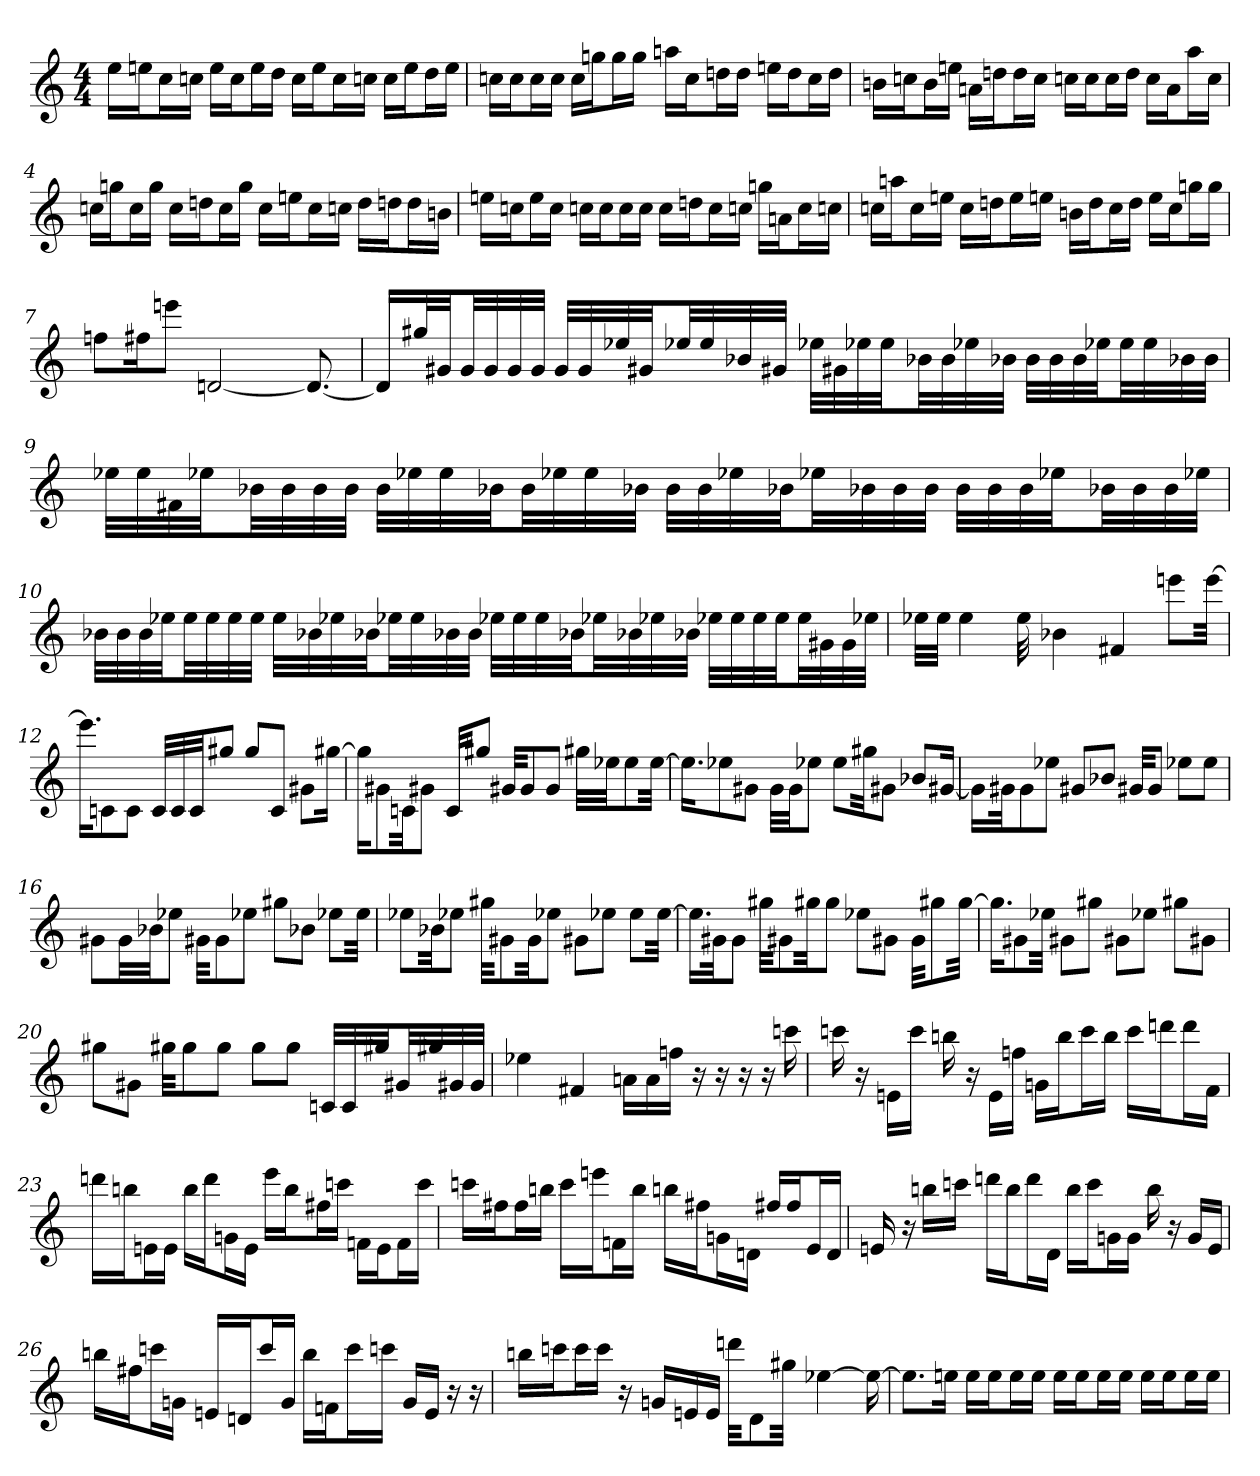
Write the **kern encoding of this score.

**kern
*part1
*staff1
*clefG2
*M4/4
=1
16ee\LL
16een\J
16cc\L
16ccn\JJ
16ee\LL
16cc\J
16ee\L
16dd\JJ
16cc\LL
16ee\J
16cc\L
16ccn\JJ
16cc\LL
16ee\J
16dd\L
16ee\JJ
=2
16ccn\LL
16cc\J
16cc\L
16cc\JJ
16cc\LL
16ggn\J
16gg\L
16gg\JJ
16aan\LL
16cc\J
16ddn\L
16dd\JJ
16een\LL
16dd\J
16cc\L
16dd\JJ
=3
16bn\LL
16ccn\J
16b\L
16een\JJ
16an\LL
16ddn\J
16dd\L
16cc\JJ
16ccn\LL
16cc\J
16cc\L
16dd\JJ
16cc\LL
16a\J
16aa\L
16cc\JJ
=4
16ccn\LL
16ggn\J
16cc\L
16gg\JJ
16cc\LL
16ddn\J
16cc\L
16gg\JJ
16cc\LL
16een\J
16cc\L
16ccn\JJ
16dd\LL
16ddn\J
16dd\L
16bn\JJ
=5
16een\LL
16ccn\J
16ee\L
16cc\JJ
16ccn\LL
16cc\J
16cc\L
16cc\JJ
16cc\LL
16ddn\J
16cc\L
16ccn\JJ
16ggn\LL
16an\J
16cc\L
16ccn\JJ
=6
16ccn\LL
16aan\J
16cc\L
16een\JJ
16cc\LL
16ddn\J
16ee\L
16een\JJ
16bn\LL
16dd\J
16cc\L
16dd\JJ
16ee\LL
16cc\J
16ggn\L
16gg\JJ
=7
8ffn\L
16ff#X\K
8eeen\J
[2dn
8.d_
=8
16d/LL]
32gg#X/L
32g#X/JJ
32g#/LL
32g#/
32g#/
32g#/JJJ
32g#/LLL
32g#/
32ee-X/
32g#X/JJ
32ee-X/LL
32ee-/
32b-X/
32g#X/JJJ
32ee-X\LLL
32g#X\
32ee-X\
32ee-\JJ
32b-X\LL
32b-\
32ee-X\
32b-X\JJJ
32b-\LLL
32b-\
32b-\
32ee-X\JJ
32ee-\LL
32ee-\
32b-X\
32b-\JJJ
=9
32ee-X\LLL
32ee-\
32f#X\
32ee-X\JJ
32b-X\LL
32b-\
32b-\
32b-\JJJ
32b-\LLL
32ee-X\
32ee-\
32b-X\JJ
32b-\LL
32ee-X\
32ee-\
32b-X\JJJ
32b-\LLL
32b-\
32ee-X\
32b-X\JJ
32ee-X\LL
32b-X\
32b-\
32b-\JJJ
32b-\LLL
32b-\
32b-\
32ee-X\JJ
32b-X\LL
32b-\
32b-\
32ee-X\JJJ
=10
32b-X\LLL
32b-\
32b-\
32ee-X\JJ
32ee-\LL
32ee-\
32ee-\
32ee-\JJJ
32ee-\LLL
32b-X\
32ee-X\
32b-X\JJ
32ee-X\LL
32ee-\
32b-X\
32b-\JJJ
32ee-X\LLL
32ee-\
32ee-\
32b-X\JJ
32ee-X\LL
32b-X\
32ee-X\
32b-X\JJJ
32ee-X\LLL
32ee-\
32ee-\
32ee-\JJ
32ee-\LL
32g#X\
32g#\
32ee-X\JJJ
=11
32ee-X\LLL
32ee-\JJJ
4ee-
32ee-
4b-X
4f#X
8eeen\L
[32eee\Jkk
=12
16.eee\KL]
8cn\
8c\J
32c/LLL
32c/
32c/JJ
8gg#X/J
8gg#/L
8c/J
8g#X\L
[16gg#X\Jk
=13
16gg#\KL]
8g#X\
32cn\KK
8g#X\J
32c/KKL
8gg#X/J
32g#X/KKL
8g#/
8g#/J
32gg#X\LLL
32ee-X\JJ
8ee-\
[32ee-\Jkk
=14
16.ee-\KL]
8ee-X\
8g#X\J
32g#\KKL
32g#\KK
8ee-X\J
8ee-\L
32gg#X\KK
8g#X\J
8b-X/L
[16g#X/Jk
=15
16g#\LL]
32g#X\Jk
8g#\
8ee-X\J
8g#X/L
8b-X/J
32g#X/KKL
8g#/J
8ee-X\L
8ee-\J
=16
8g#X\L
32g#\LL
32b-X\JJ
8ee-X\J
32g#X\KKL
8g#\
8ee-X\J
8gg#X\L
8b-X\J
8ee-X\L
32ee-\Jkk
=17
8ee-X\L
32b-X\KK
8ee-X\J
32gg#X\KKL
8g#X\
32g#\KK
8ee-X\J
8g#X\L
8ee-X\J
8ee-\L
[32ee-\Jkk
=18
16.ee-\LL]
32g#X\Jk
8g#\J
32gg#X\KKL
8g#X\
32gg#X\KK
8gg#\J
8ee-X\L
8g#X\J
32g#\KKL
8gg#X\
[32gg#\Jkk
=19
16.gg#\KL]
8g#X\
32ee-X\Jkk
8g#X\L
8gg#X\J
8g#X\L
8ee-X\J
8gg#X\L
8g#X\J
=20
8gg#X\L
8g#X\J
32gg#X\KKL
8gg#\
8gg#\J
8gg#\L
8gg#\J
32cn/LLL
32c/
32gg#X/JJ
32g#X/LL
32gg#X/
32g#X/
32g#/JJJ
=21
4ee-X
4f#X
16an\LL
16a\
16ffn\JJ
16r
16r
16r
16r
16cccn
=22
16cccn
16r
16en\LL
16ccc\JJ
16bbn
16r
16e\LL
16ffn\JJ
16gn\LL
16bb\J
16ccc\L
16bb\JJ
16ccc\LL
16dddn\J
16ddd\L
16f\JJ
=23
16dddn\LL
16bbn\J
16en\L
16e\JJ
16bb\LL
16ddd\J
16gn\L
16e\JJ
16eee\LL
16bb\J
16ff#X\L
16cccn\JJ
16fn\LL
16e\J
16f\L
16ccc\JJ
=24
16cccn\LL
16ff#X\J
16ff#\L
16bbn\JJ
16ccc\LL
16eeen\J
16fn\L
16bb\JJ
16bbn\LL
16ff#X\J
16gn\L
16dn\JJ
16ff#X/LL
16ff#/J
16e/L
16d/JJ
=25
16en
16r
16bbn\LL
16cccn\JJ
16dddn\LL
16bb\J
16ddd\L
16d\JJ
16bb\LL
16ccc\J
16gn\L
16g\JJ
16bb
16r
16g/LL
16e/JJ
=26
16bbn\LL
16ff#X\J
16cccn\L
16gn\JJ
16en/LL
16dn/J
16ccc/L
16g/JJ
16bb\LL
16fn\J
16ccc\L
16cccn\JJ
16g/LL
16e/JJ
16r
16r
=27
16bbn\LL
16cccn\J
16ccc\L
16ccc\JJ
16r
16gn/LL
16en/
16e/JJ
32dddn\KKL
8d\
32gg#X\Jkk
[4ee-X
16ee-_
=28
8.ee-\L]
16een\Jk
16ee\LL
16ee\J
16ee\L
16ee\JJ
16ee\LL
16ee\J
16ee\L
16ee\JJ
16ee\LL
16ee\J
16ee\L
16ee\JJ
=
*-
